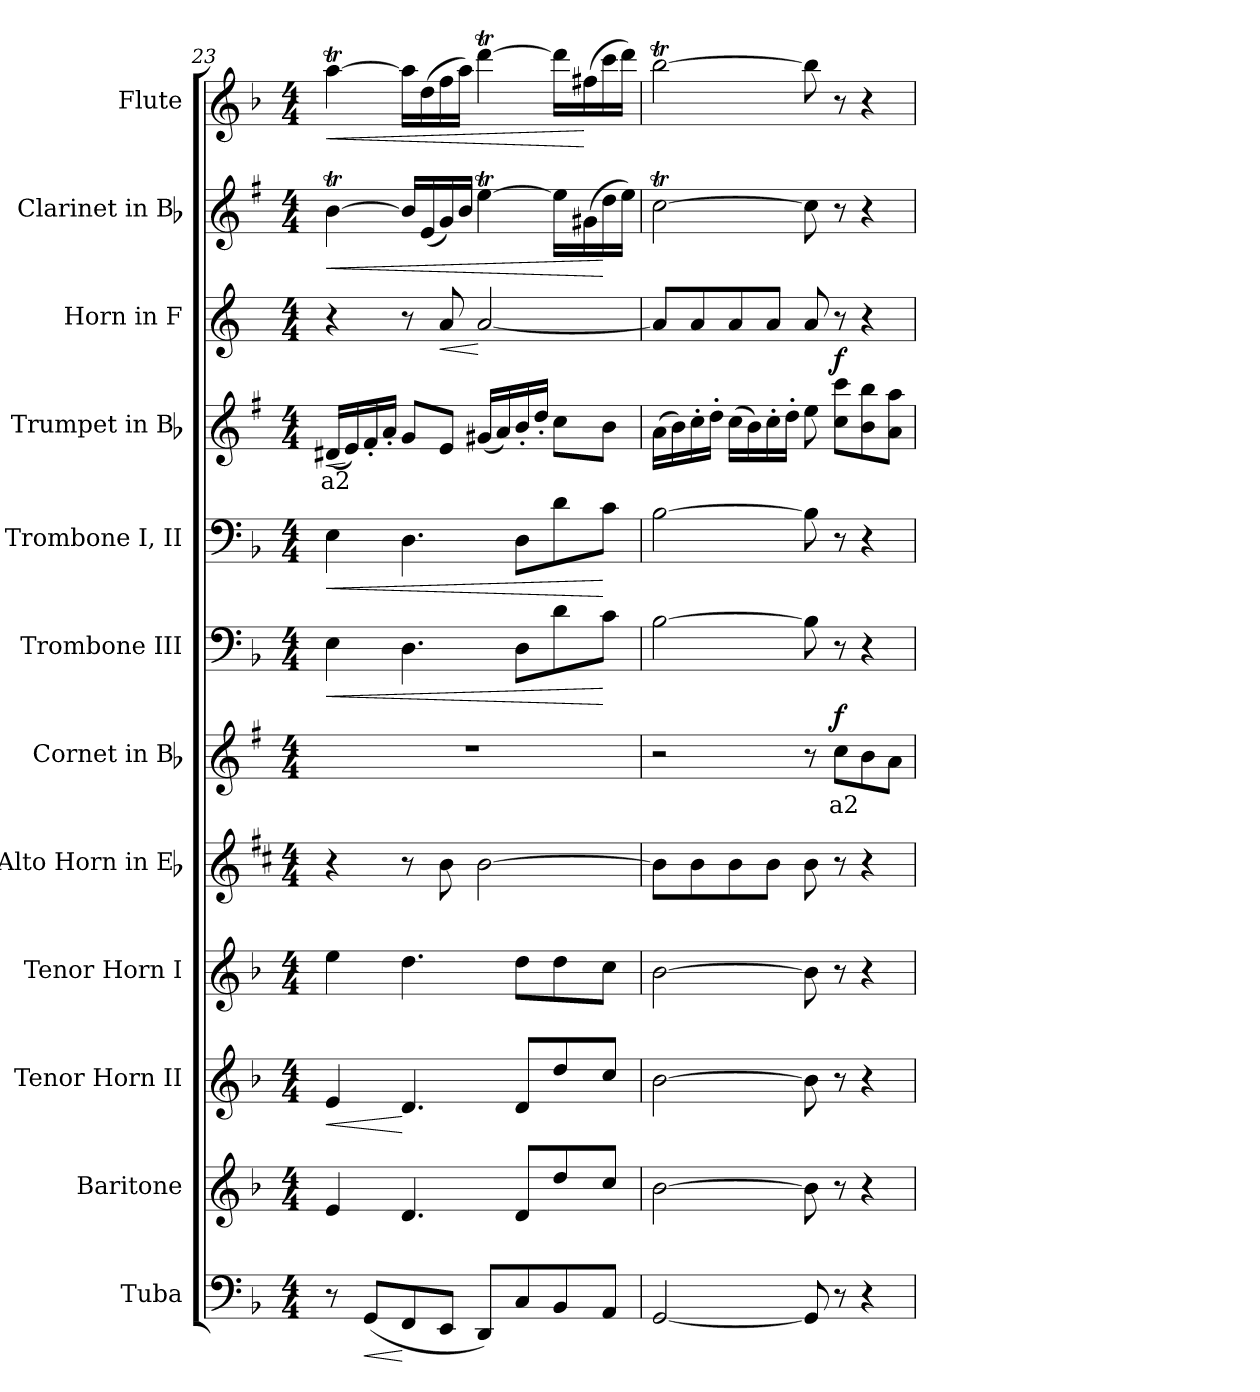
**kern	**dynam	**kern	**kern	**dynam	**kern	**kern	**kern	**text	**dynam	**kern	**dynam	**kern	**dynam	**kern	**text	**dynam	**kern	**dynam	**kern	**dynam	**kern	**dynam
*part12	*part12	*part11	*part10	*part10	*part9	*part8	*part7	*part7	*part7	*part6	*part6	*part5	*part5	*part4	*part4	*part4	*part3	*part3	*part2	*part2	*part1	*part1
*staff12	*staff12	*staff11	*staff10	*staff10	*staff9	*staff8	*staff7	*staff7	*staff7	*staff6	*staff6	*staff5	*staff5	*staff4	*staff4	*staff4	*staff3	*staff3	*staff2	*staff2	*staff1	*staff1
*I"Tuba	*	*I"Baritone	*I"Tenor Horn II	*	*I"Tenor Horn I	*I"Alto Horn in Eb	*I"Cornet in Bb	*	*	*I"Trombone III	*	*I"Trombone I, II	*	*I"Trumpet in Bb	*	*	*I"Horn in F	*	*I"Clarinet in Bb	*	*I"Flute	*
*I'Tba.	*	*I'Bar.	*I'Tenor.	*	*I'Tenor I.	*	*I'Cor.	*	*	*I'Tbn.	*	*I'Tbn.	*	*I'Tpt.	*	*	*I'Hn.	*	*I'Cl.	*	*I'Fl.	*
!!LO:PB:g=z
*clefF4	*	*clefG2	*clefG2	*	*clefG2	*clefG2	*clefG2	*	*	*clefF4	*	*clefF4	*	*clefG2	*	*	*clefG2	*	*clefG2	*	*clefG2	*
*	*	*ITrd8c14	*ITrd8c14	*	*ITrd8c14	*ITrd5c9	*ITrd1c2	*	*	*	*	*	*	*ITrd1c2	*	*	*ITrd4c7	*	*ITrd1c2	*	*	*
*k[b-]	*	*k[b-]	*k[b-]	*	*k[b-]	*k[b-]	*k[b-]	*	*	*k[b-]	*	*k[b-]	*	*k[b-]	*	*	*k[b-]	*	*k[b-]	*	*k[b-]	*
*F:	*	*F:	*F:	*	*F:	*F:	*F:	*	*	*F:	*	*F:	*	*F:	*	*	*F:	*	*F:	*	*F:	*
*M4/4	*	*M4/4	*M4/4	*	*M4/4	*M4/4	*M4/4	*	*	*M4/4	*	*M4/4	*	*M4/4	*	*	*M4/4	*	*M4/4	*	*M4/4	*
=23	=23	=23	=23	=23	=23	=23	=23	=23	=23	=23	=23	=23	=23	=23	=23	=23	=23	=23	=23	=23	=23	=23
!	!	!	!	!LO:HP:b	!	!	!	!	!	!	!LO:HP:b	!	!LO:HP:b	!	!	!	!	!	!	!	!	!
!	!	!	!	!	!	!	!	!	!	!	!	!	!	!	!LO:LY:a:color=#000000	!LO:HP:b	!	!	!	!LO:HP:b	!	!LO:HP:b
8r	.	4Ei/	4Ei/	<	4ei\	4r	1r	.	.	4Ei\	<	4Ei\	<	(16c#Xi/LL	a2	<	4r	.	[4ati\	<	[4aati\	<
.	.	.	.	.	.	.	.	.	.	.	.	.	.	16di/)	.	[	.	.	.	.	.	.
!	!LO:HP:b	!	!	!	!	!	!	!	!	!	!	!	!	!	!	!	!	!	!	!	!	!
(8GGi/L	<	.	.	.	.	.	.	.	.	.	.	.	.	16e'i/	.	.	.	.	.	.	.	.
.	.	.	.	.	.	.	.	.	.	.	.	.	.	16g'i/JJ	.	.	.	.	.	.	.	.
8FFi/	[	4.Di/	4.Di/	[	4.di\	8r	.	.	.	4.Di\	.	4.Di\	.	8fi/L	.	.	8r	.	16ai/LL]	.	16aai\LL]	.
.	.	.	.	.	.	.	.	.	.	.	.	.	.	.	.	.	.	.	(16di/	.	(16ddi\	.
!	!	!	!	!	!	!	!	!	!	!	!	!	!	!	!	!	!	!LO:HP:b	!	!	!	!
8EEi/J	.	.	.	.	.	8di\	.	.	.	.	.	.	.	8di/J	.	.	8di/	<	16fi/)	.	16ffi\	.
.	.	.	.	.	.	.	.	.	.	.	.	.	.	.	.	.	.	.	16ai/JJ	.	16aai\JJ)	.
8DDi/L)	.	.	.	.	.	[2di\	.	.	.	.	.	.	.	(16f#Xi/LL	.	.	[2di/	[	[4ddTi\	.	[4dddTi\	.
.	.	.	.	.	.	.	.	.	.	.	.	.	.	16gi/)	.	.	.	.	.	.	.	.
8Ci/	.	8Di/L	8Di/L	.	8di\L	.	.	.	.	8Di\L	.	8Di\L	.	16a'i/	.	.	.	.	.	.	.	.
.	.	.	.	.	.	.	.	.	.	.	.	.	.	16cc'i/JJ	.	.	.	.	.	.	.	.
8BB-i/	.	8di/	8di/	.	8di\	.	.	.	.	8di\	.	8di\	.	8b-i\L	.	.	.	.	16ddi\LL]	.	16dddi\LL]	.
.	.	.	.	.	.	.	.	.	.	.	.	.	.	.	.	.	.	.	(16f#Xi\	.	(16ff#Xi\	[
8AAi/J	.	8ci/J	8ci/J	.	8ci\J	.	.	.	.	8ci\J	[	8ci\J	[	8ai\J	.	.	.	.	16cci\	[	16ccci\	.
.	.	.	.	.	.	.	.	.	.	.	.	.	.	.	.	.	.	.	16ddi\JJ)	.	16dddi\JJ)	.
=24	=24	=24	=24	=24	=24	=24	=24	=24	=24	=24	=24	=24	=24	=24	=24	=24	=24	=24	=24	=24	=24	=24
[2GGi/	.	[2B-i\	[2B-i\	.	[2B-i\	8di\L]	2r	.	.	[2B-i\	.	[2B-i\	.	(16gi\LL	.	.	8di/L]	.	[2b-Ti\	.	[2bb-Ti\	.
.	.	.	.	.	.	.	.	.	.	.	.	.	.	16ai\)	.	.	.	.	.	.	.	.
.	.	.	.	.	.	8di\	.	.	.	.	.	.	.	16b-'i\	.	.	8di/	.	.	.	.	.
.	.	.	.	.	.	.	.	.	.	.	.	.	.	16cc'i\JJ	.	.	.	.	.	.	.	.
.	.	.	.	.	.	8di\	.	.	.	.	.	.	.	(16b-i\LL	.	.	8di/	.	.	.	.	.
.	.	.	.	.	.	.	.	.	.	.	.	.	.	16ai\)	.	.	.	.	.	.	.	.
.	.	.	.	.	.	8di\J	.	.	.	.	.	.	.	16b-'i\	.	.	8di/J	.	.	.	.	.
.	.	.	.	.	.	.	.	.	.	.	.	.	.	16cc'i\JJ	.	.	.	.	.	.	.	.
8GGi/]	.	8B-i\]	8B-i\]	.	8B-i\]	8di\	8r	.	.	8B-i\]	.	8B-i\]	.	8ddi\	.	.	8di/	.	8b-i\]	.	8bb-i\]	.
!	!	!	!	!	!	!	!	!LO:LY:a:color=#000000	!	!	!	!	!	!	!	!	!	!	!	!	!	!
8r	.	8r	8r	.	8r	8r	8b-i\L	a2	f	8r	.	8r	.	8b-i\ 8bb-iL	.	f	8r	.	8r	.	8r	.
4r	.	4r	4r	.	4r	4r	8ai\	.	.	4r	.	4r	.	8ai\ 8aai	.	.	4r	.	4r	.	4r	.
.	.	.	.	.	.	.	8gi\J	.	.	.	.	.	.	8gi\ 8ggiJ	.	.	.	.	.	.	.	.
=	=	=	=	=	=	=	=	=	=	=	=	=	=	=	=	=	=	=	=	=	=	=
*-	*-	*-	*-	*-	*-	*-	*-	*-	*-	*-	*-	*-	*-	*-	*-	*-	*-	*-	*-	*-	*-	*-
